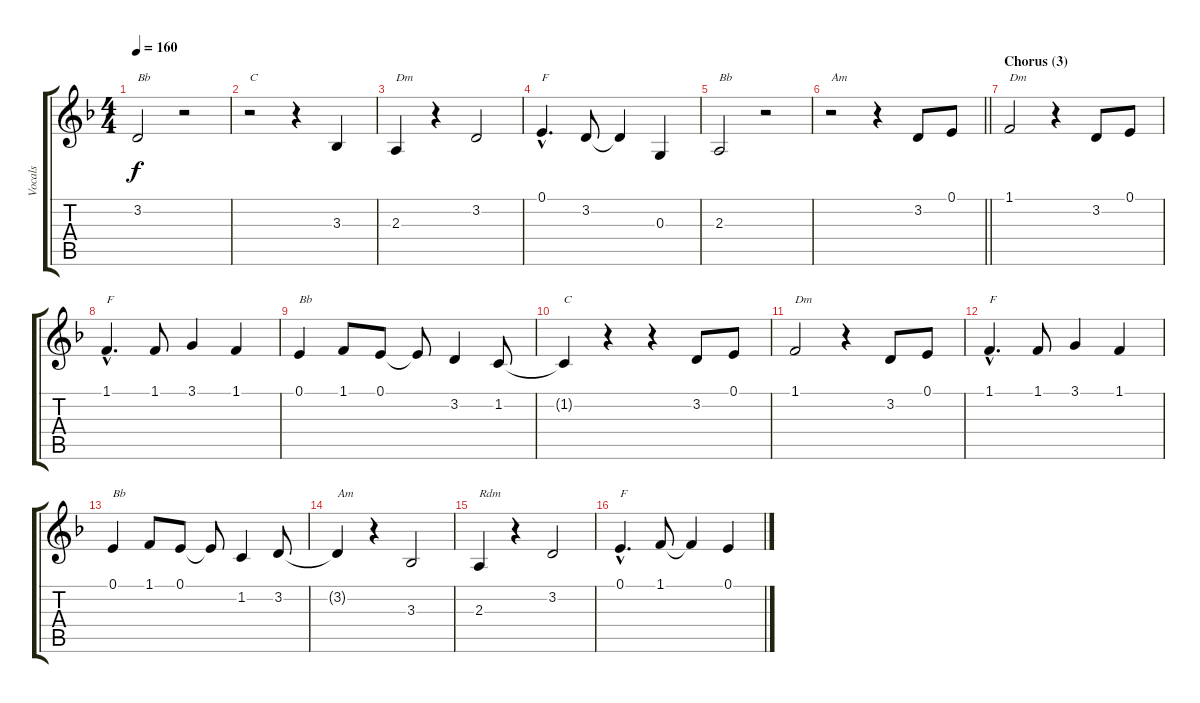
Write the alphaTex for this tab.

\track ("Vocals" "Vocals") {instrument sopranosax}
\staff {score tabs}
\tuning (E4 B3 G3 D3 A2 E2) {hide}
\ts (4 4)
\tempo 160
\clef g2
\ks f
3.2.2{txt "Bb" dy f} r.2 |
r.2{txt "C"} r.4 3.3.4 |
2.3.4{txt "Dm"} r.4 3.2.2 |
0.1{hac}.4{d txt "F"} 3.2.8 3.2{t}.4 0.3.4 |
2.3.2{txt "Bb"} r.2 |
\barLineRight lightlight
r.2{txt "Am"} r.4 3.2.8 0.1.8 |
\section ("" "Chorus (3)")
1.1.2{txt "Dm"} r.4 3.2.8 0.1.8 |
1.1{hac}.4{d txt "F"} 1.1.8 3.1.4 1.1.4 |
0.1.4{txt "Bb"} 1.1.8 0.1.8 0.1{t}.8 3.2.4 1.2.8 |
1.2{t}.4{txt "C"} r.4 r.4 3.2.8 0.1.8 |
1.1.2{txt "Dm"} r.4 3.2.8 0.1.8 |
1.1{hac}.4{d txt "F"} 1.1.8 3.1.4 1.1.4 |
0.1.4{txt "Bb"} 1.1.8 0.1.8 0.1{t}.8 1.2.4 3.2.8 |
3.2{t}.4{txt "Am"} r.4 3.3.2 |
2.3.4{txt "Rdm"} r.4 3.2.2 |
0.1{hac}.4{d txt "F"} 1.1.8 1.1{t}.4 0.1.4
